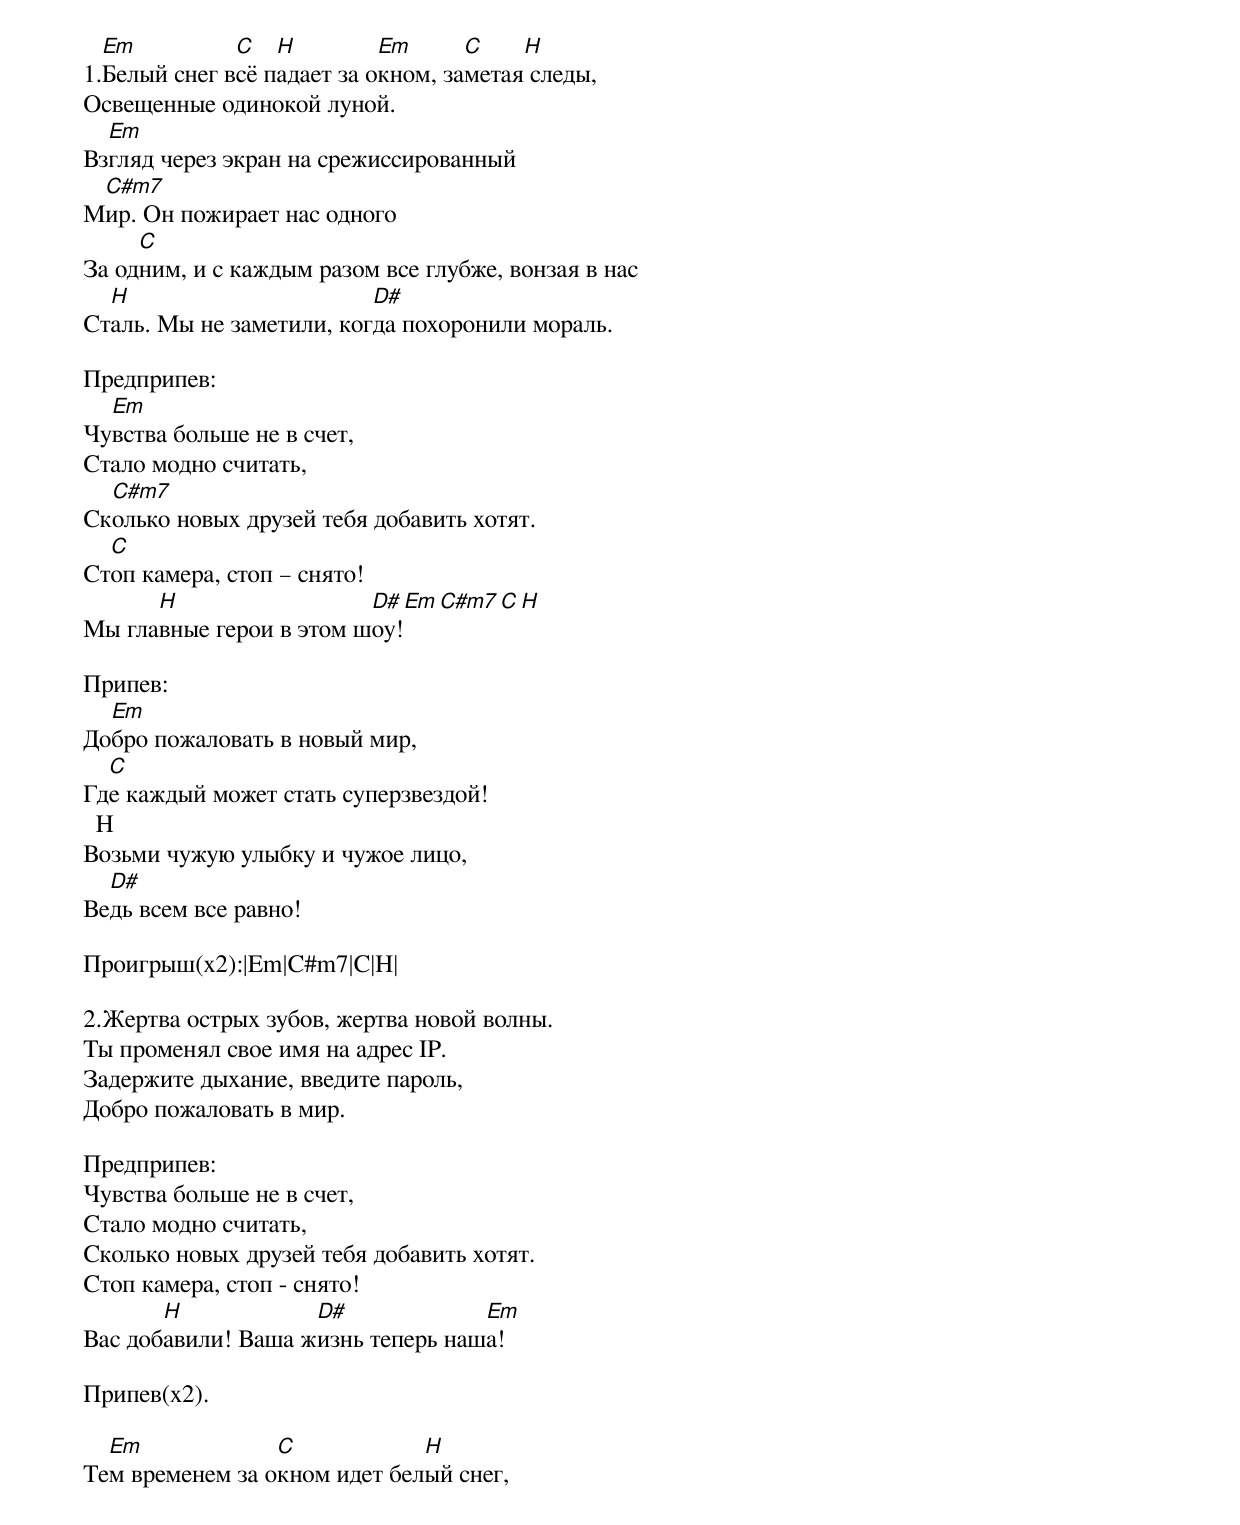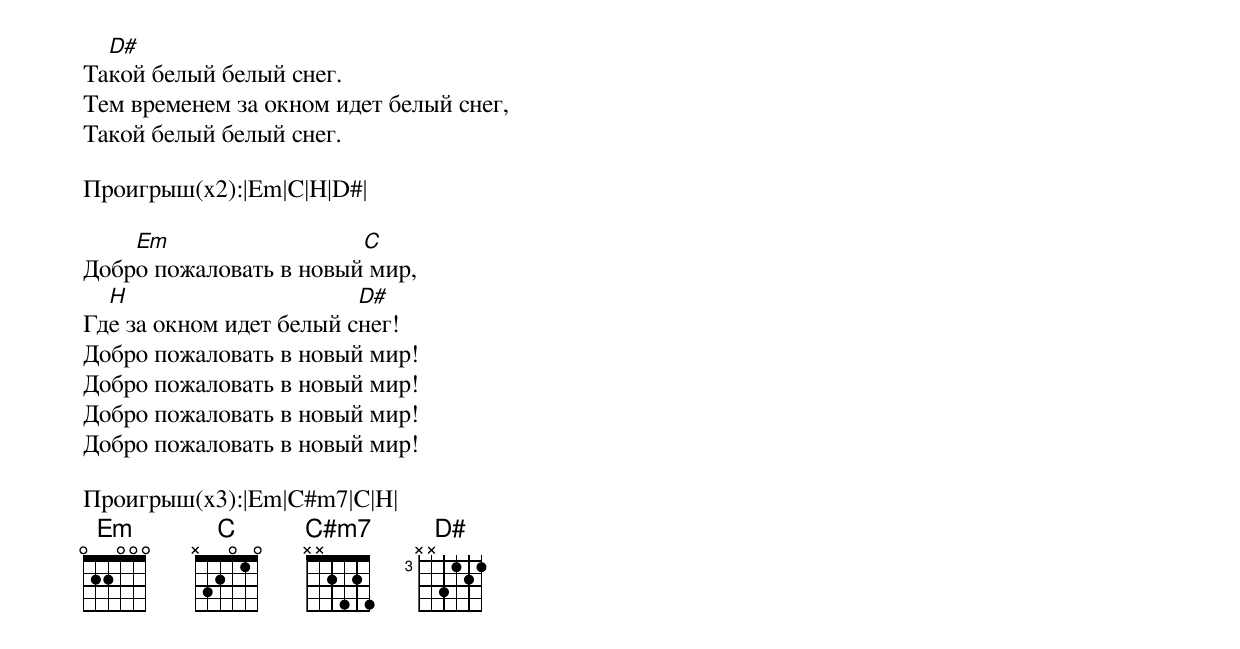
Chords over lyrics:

  Em          C   H         Em      C    H
1.Белый снег всё падает за окном, заметая следы,
Освещенные одинокой луной.
  Em
Взгляд через экран на срежиссированный
 C#m7
Мир. Он пожирает нас одного
     C
За одним, и с каждым разом все глубже, вонзая в нас
  H                       D#
Сталь. Мы не заметили, когда похоронили мораль.

Предприпев:
  Em
Чувства больше не в счет,
Стало модно считать,
  C#m7
Сколько новых друзей тебя добавить хотят.
  C
Стоп камера, стоп – снято!
      H                  D# Em C#m7 C H
Мы главные герои в этом шоу!

Припев:
  Em
Добро пожаловать в новый мир,
  C
Где каждый может стать суперзвездой!
  H
Возьми чужую улыбку и чужое лицо,
  D#
Ведь всем все равно!

Проигрыш(x2):|Em|C#m7|C|H|

2.Жертва острых зубов, жертва новой волны.
Ты променял свое имя на адрес IP.
Задержите дыхание, введите пароль,
Добро пожаловать в мир.

Предприпев:
Чувства больше не в счет,
Стало модно считать,
Сколько новых друзей тебя добавить хотят.
Стоп камера, стоп - снято!
       H            D#             Em
Вас добавили! Ваша жизнь теперь наша!

Припев(x2).

  Em             C            H
Тем временем за окном идет белый снег,
  D#
Такой белый белый снег.
Тем временем за окном идет белый снег,
Такой белый белый снег.

Проигрыш(x2):|Em|C|H|D#|

    Em                  C
Добро пожаловать в новый мир,
  H                      D#
Где за окном идет белый снег!
Добро пожаловать в новый мир!
Добро пожаловать в новый мир!
Добро пожаловать в новый мир!
Добро пожаловать в новый мир!

Проигрыш(x3):|Em|C#m7|C|H|
